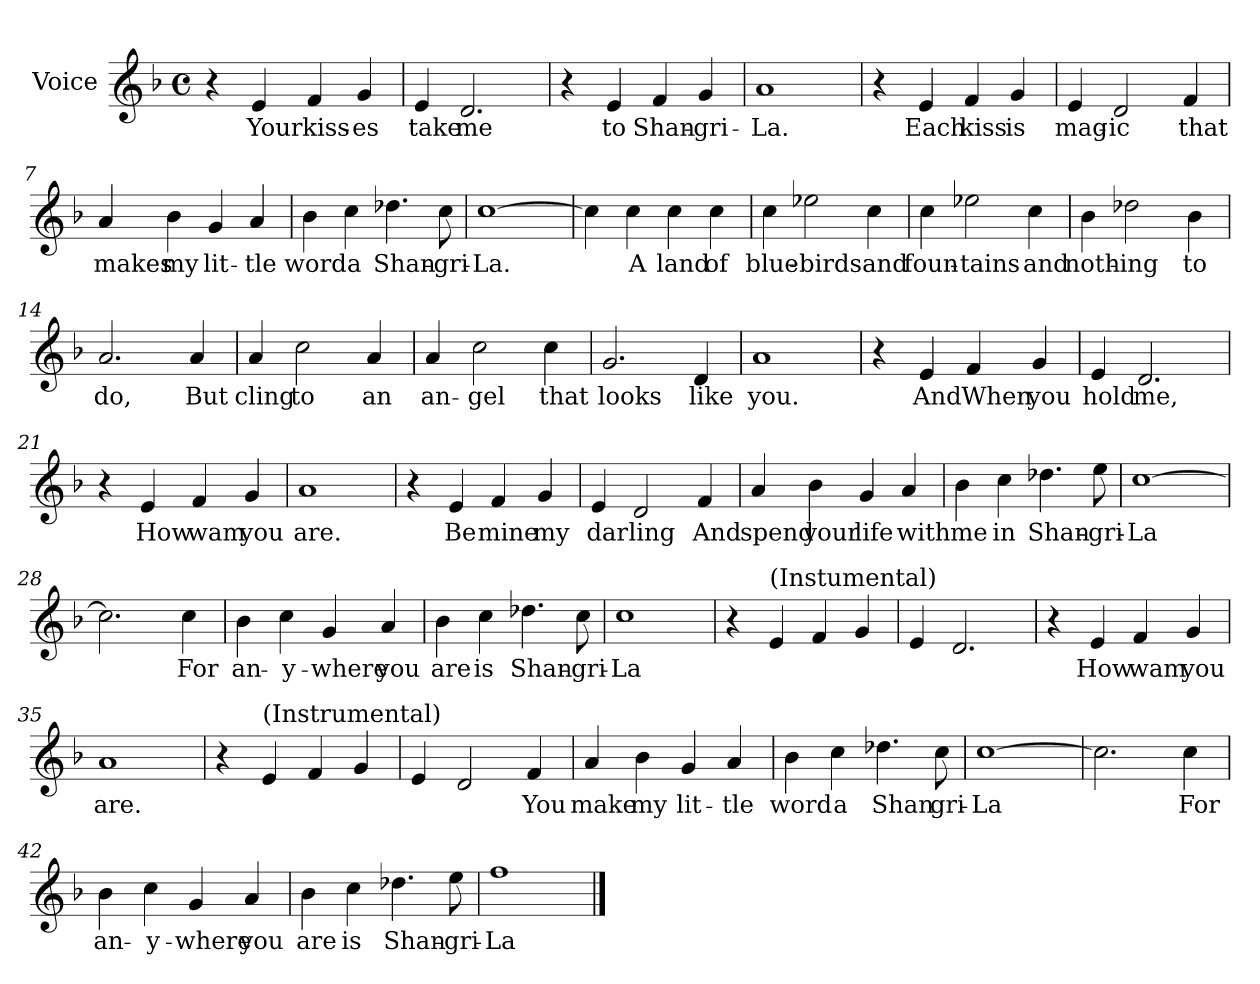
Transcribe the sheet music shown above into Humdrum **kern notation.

**kern	**text
*part1	*part1
*staff1	*staff1
*I"Voice	*
*clefG2	*
*k[b-]	*
*F:	*
*M4/4	*
*met(c)	*
=1	=1
4r	.
4e/	Your
4f/	kiss-
4g/	-es
=2	=2
4e/	take
2.d/	me
=3	=3
4r	.
4e/	to
4f/	Shan-
4g/	-gri-
=4	=4
1a	-La.
=5	=5
4r	.
4e/	Each
4f/	kiss
4g/	is
!!LO:LB:g=z
=6	=6
4e/	mag-
2d/	-ic
4f/	that
=7	=7
4a/	makes
4b-\	my
4g/	lit-
4a/	-tle
=8	=8
4b-\	word
4cc\	a
4.dd-X\	Shan-
8cc\	-gri-
=9	=9
[1cc	-La.
=10	=10
4cc\]	.
4cc\	A
4cc\	land
4cc\	of
!!LO:LB:g=z
=11	=11
4cc\	blue-
2ee-X\	-birds
4cc\	and
=12	=12
4cc\	foun-
2ee-X\	tains
4cc\	and
=13	=13
4b-\	noth-
2dd-X\	-ing
4b-\	to
=14	=14
2.a/	do,
4a/	But
=15	=15
4a/	cling
2cc\	to
4a/	an
=16	=16
4a/	an-
2cc\	-gel
4cc\	that
!!LO:LB:g=z
=17	=17
2.g/	looks
4d/	like
=18	=18
1a	you.
=19	=19
4r	.
4e/	And
4f/	When
4g/	you
=20	=20
4e/	hold
2.d/	me,
=21	=21
4r	.
4e/	How
4f/	wam
4g/	you
=22	=22
1a	are.
!!LO:LB:g=z
=23	=23
4r	.
4e/	Be
4f/	mine
4g/	my
=24	=24
4e/	dar
2d/	ling
4f/	And
=25	=25
4a/	spend
4b-\	your
4g/	life
4a/	with
=26	=26
4b-\	me
4cc\	in
4.dd-X\	Shan-
8ee\	-gri-
=27	=27
[1cc	-La
=28	=28
2.cc\]	.
4cc\	For
!!LO:LB:g=z
=29	=29
4b-\	an-
4cc\	-y-
4g/	-where
4a/	you
=30	=30
4b-\	are
4cc\	is
4.dd-X\	Shan-
8cc\	-gri-
=31	=31
1cc	-La
=32	=32
4r	.
!LO:TX:a:t=(Instumental)	!
4e/	.
4f/	.
4g/	.
=33	=33
4e/	.
2.d/	.
=34	=34
4r	.
4e/	How
4f/	wam
4g/	you
=35	=35
1a	are.
!!LO:LB:g=z
=36	=36
4r	.
!LO:TX:a:t=(Instrumental)	!
4e/	.
4f/	.
4g/	.
=37	=37
4e/	.
2d/	.
4f/	You
=38	=38
4a/	make
4b-\	my
4g/	lit-
4a/	-tle
=39	=39
4b-\	word
4cc\	a
4.dd-X\	Shan
8cc\	-gri-
=40	=40
[1cc	-La
=41	=41
2.cc\]	.
4cc\	For
!!LO:LB:g=z
=42	=42
4b-\	an-
4cc\	-y-
4g/	-where
4a/	you
=43	=43
4b-\	are
4cc\	is
4.dd-X\	Shan-
8ee\	-gri-
=44	=44
1ff	-La
==	==
*-	*-
